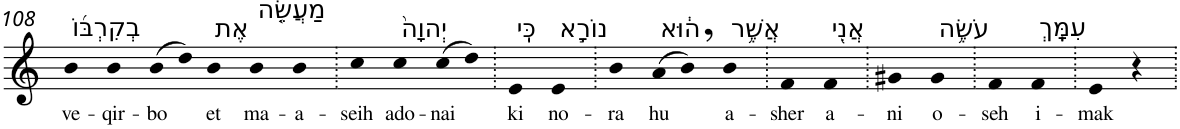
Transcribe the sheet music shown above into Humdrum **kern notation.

**kern	**text
*part1	*part1
*staff1	*staff1
*I"Piano	*
*I'Pno	*
!!LO:PB:g=z
*clefG2	*
*k[]	*
=108	=108
!LO:TX:a:t=בְקִרְבּ֜וֹ	!
!	!LO:LY:b
4b	ve-
!	!LO:LY:b
4b	-qir-
!	!LO:LY:b
(>8b	-bo
8dd)	.
!LO:TX:a:t=אֶת	!
!	!LO:LY:b
4b	et
!LO:TX:a:t=מַעֲשֵׂ֤ה	!
!	!LO:LY:b
4b	ma-
!	!LO:LY:b
4b	-a-
=109.	=109.
!	!LO:LY:b
4cc	-seih
!LO:TX:a:t=יְהוָה֙	!
!	!LO:LY:b
4cc	ado-
!	!LO:LY:b
(>8cc	-nai
8dd)	.
=110.	=110.
!LO:TX:a:t=כִּֽי	!
!	!LO:LY:b
4e	ki
!LO:TX:a:t=נוֹרָ֣א	!
!	!LO:LY:b
4e	no-
=111.	=111.
!	!LO:LY:b
4b	-ra
!LO:TX:a:t=ה֔וּא	!
!	!LO:LY:b
(>8a	hu
8b,)	.
!LO:TX:a:t=אֲשֶׁ֥ר	!
!	!LO:LY:b
4b	a-
=112.	=112.
!	!LO:LY:b
4f	-sher
!LO:TX:a:t=אֲנִ֖י	!
!	!LO:LY:b
4f	a-
=113.	=113.
!	!LO:LY:b
4g#X	-ni
!LO:TX:a:t=עֹשֶׂ֥ה	!
!	!LO:LY:b
4g#	o-
=114.	=114.
!	!LO:LY:b
4f	-seh
!LO:TX:a:t=עִמָּֽךְ	!
!	!LO:LY:b
4f	i-
=115.	=115.
!	!LO:LY:b
4e	-mak
4r	.
=.	=.
*-	*-
